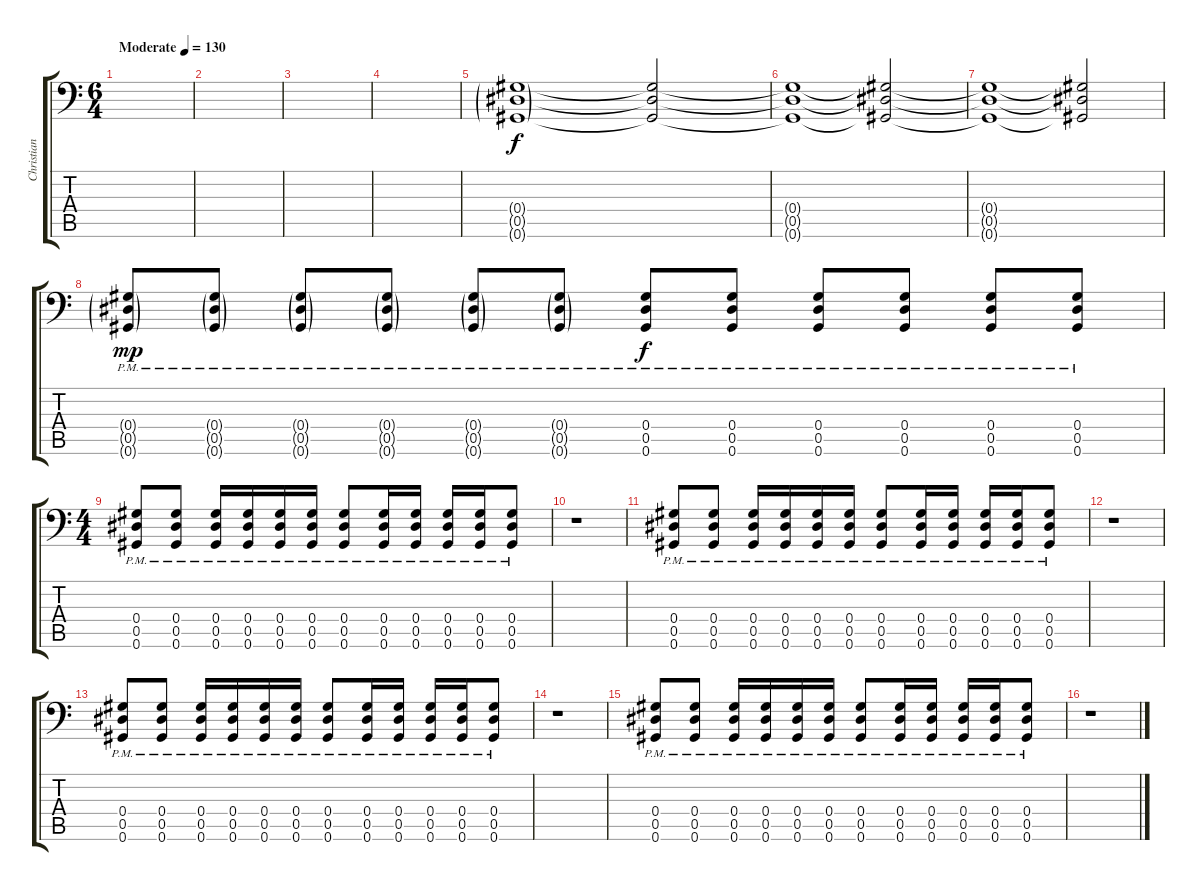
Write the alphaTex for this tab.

\track ("Christian" "Christian") {instrument distortionguitar}
\staff {score tabs}
\tuning (Bb3 F3 Db3 Ab2 Eb2 Ab1) {hide}
\ts (6 4)
\tempo (130 "Moderate")
\clef f4
\ks c
|
|
|
|
(0.4{g} 0.5{g} 0.6{g}).1 (0.4{t} 0.5{t} 0.6{t}).2{dy f} |
(0.4{t} 0.5{t} 0.6{t}).1 (0.4{t} 0.5{t} 0.6{t}).2 |
(0.4{t} 0.5{t} 0.6{t}).1 (0.4{t} 0.5{t} 0.6{t}).2 |
(0.4{g pm} 0.5{g pm} 0.6{g pm}).8{dy mp} (0.4{g pm} 0.5{g pm} 0.6{g pm}).8 (0.4{g pm} 0.5{g pm} 0.6{g pm}).8 (0.4{g pm} 0.5{g pm} 0.6{g pm}).8 (0.4{g pm} 0.5{g pm} 0.6{g pm}).8 (0.4{g pm} 0.5{g pm} 0.6{g pm}).8 (0.4{pm} 0.5{pm} 0.6{pm}).8{dy f} (0.4{pm} 0.5{pm} 0.6{pm}).8 (0.4{pm} 0.5{pm} 0.6{pm}).8 (0.4{pm} 0.5{pm} 0.6{pm}).8 (0.4{pm} 0.5{pm} 0.6{pm}).8 (0.4{pm} 0.5{pm} 0.6{pm}).8 |
\ts (4 4)
(0.4{pm} 0.5{pm} 0.6{pm}).8 (0.4{pm} 0.5{pm} 0.6{pm}).8 (0.4{pm} 0.5{pm} 0.6{pm}).16 (0.4{pm} 0.5{pm} 0.6{pm}).16 (0.4{pm} 0.5{pm} 0.6{pm}).16 (0.4{pm} 0.5{pm} 0.6{pm}).16 (0.4{pm} 0.5{pm} 0.6{pm}).8 (0.4{pm} 0.5{pm} 0.6{pm}).16 (0.4{pm} 0.5{pm} 0.6{pm}).16 (0.4{pm} 0.5{pm} 0.6{pm}).16 (0.4{pm} 0.5{pm} 0.6{pm}).16 (0.4{pm} 0.5{pm} 0.6{pm}).8 |
r.1 |
(0.4{pm} 0.5{pm} 0.6{pm}).8 (0.4{pm} 0.5{pm} 0.6{pm}).8 (0.4{pm} 0.5{pm} 0.6{pm}).16 (0.4{pm} 0.5{pm} 0.6{pm}).16 (0.4{pm} 0.5{pm} 0.6{pm}).16 (0.4{pm} 0.5{pm} 0.6{pm}).16 (0.4{pm} 0.5{pm} 0.6{pm}).8 (0.4{pm} 0.5{pm} 0.6{pm}).16 (0.4{pm} 0.5{pm} 0.6{pm}).16 (0.4{pm} 0.5{pm} 0.6{pm}).16 (0.4{pm} 0.5{pm} 0.6{pm}).16 (0.4{pm} 0.5{pm} 0.6{pm}).8 |
r.1 |
(0.4{pm} 0.5{pm} 0.6{pm}).8 (0.4{pm} 0.5{pm} 0.6{pm}).8 (0.4{pm} 0.5{pm} 0.6{pm}).16 (0.4{pm} 0.5{pm} 0.6{pm}).16 (0.4{pm} 0.5{pm} 0.6{pm}).16 (0.4{pm} 0.5{pm} 0.6{pm}).16 (0.4{pm} 0.5{pm} 0.6{pm}).8 (0.4{pm} 0.5{pm} 0.6{pm}).16 (0.4{pm} 0.5{pm} 0.6{pm}).16 (0.4{pm} 0.5{pm} 0.6{pm}).16 (0.4{pm} 0.5{pm} 0.6{pm}).16 (0.4{pm} 0.5{pm} 0.6{pm}).8 |
r.1 |
(0.4{pm} 0.5{pm} 0.6{pm}).8 (0.4{pm} 0.5{pm} 0.6{pm}).8 (0.4{pm} 0.5{pm} 0.6{pm}).16 (0.4{pm} 0.5{pm} 0.6{pm}).16 (0.4{pm} 0.5{pm} 0.6{pm}).16 (0.4{pm} 0.5{pm} 0.6{pm}).16 (0.4{pm} 0.5{pm} 0.6{pm}).8 (0.4{pm} 0.5{pm} 0.6{pm}).16 (0.4{pm} 0.5{pm} 0.6{pm}).16 (0.4{pm} 0.5{pm} 0.6{pm}).16 (0.4{pm} 0.5{pm} 0.6{pm}).16 (0.4{pm} 0.5{pm} 0.6{pm}).8 |
r.1
